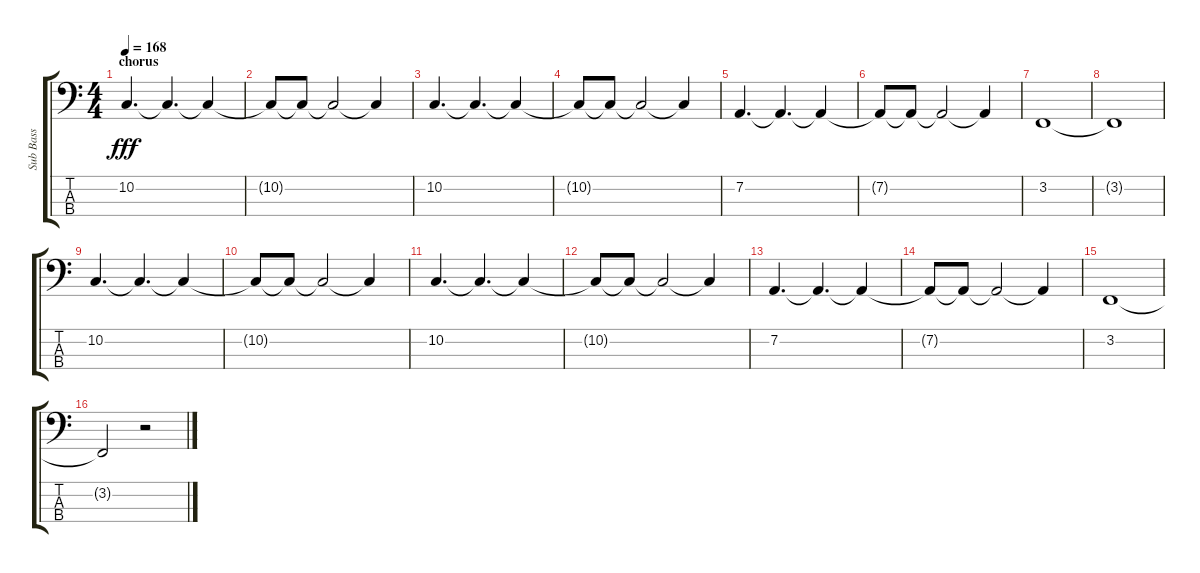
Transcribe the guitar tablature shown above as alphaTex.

\track ("Sub Bass" "Sub Bass") {instrument ocarina}
\staff {score tabs}
\tuning (G2 D2 A1 E1) {hide}
\ts (4 4)
\section ("" "chorus")
\tempo 168
\clef f4
\ks c
10.2.4{d dy fff} 10.2{t}.4{d} 10.2{t}.4 |
10.2{t}.8 10.2{t}.8 10.2{t}.2 10.2{t}.4 |
10.2.4{d} 10.2{t}.4{d} 10.2{t}.4 |
10.2{t}.8 10.2{t}.8 10.2{t}.2 10.2{t}.4 |
7.2.4{d} 7.2{t}.4{d} 7.2{t}.4 |
7.2{t}.8 7.2{t}.8 7.2{t}.2 7.2{t}.4 |
3.2.1 |
3.2{t}.1 |
10.2.4{d} 10.2{t}.4{d} 10.2{t}.4 |
10.2{t}.8 10.2{t}.8 10.2{t}.2 10.2{t}.4 |
10.2.4{d} 10.2{t}.4{d} 10.2{t}.4 |
10.2{t}.8 10.2{t}.8 10.2{t}.2 10.2{t}.4 |
7.2.4{d} 7.2{t}.4{d} 7.2{t}.4 |
7.2{t}.8 7.2{t}.8 7.2{t}.2 7.2{t}.4 |
3.2.1 |
3.2{t}.2 r.2
